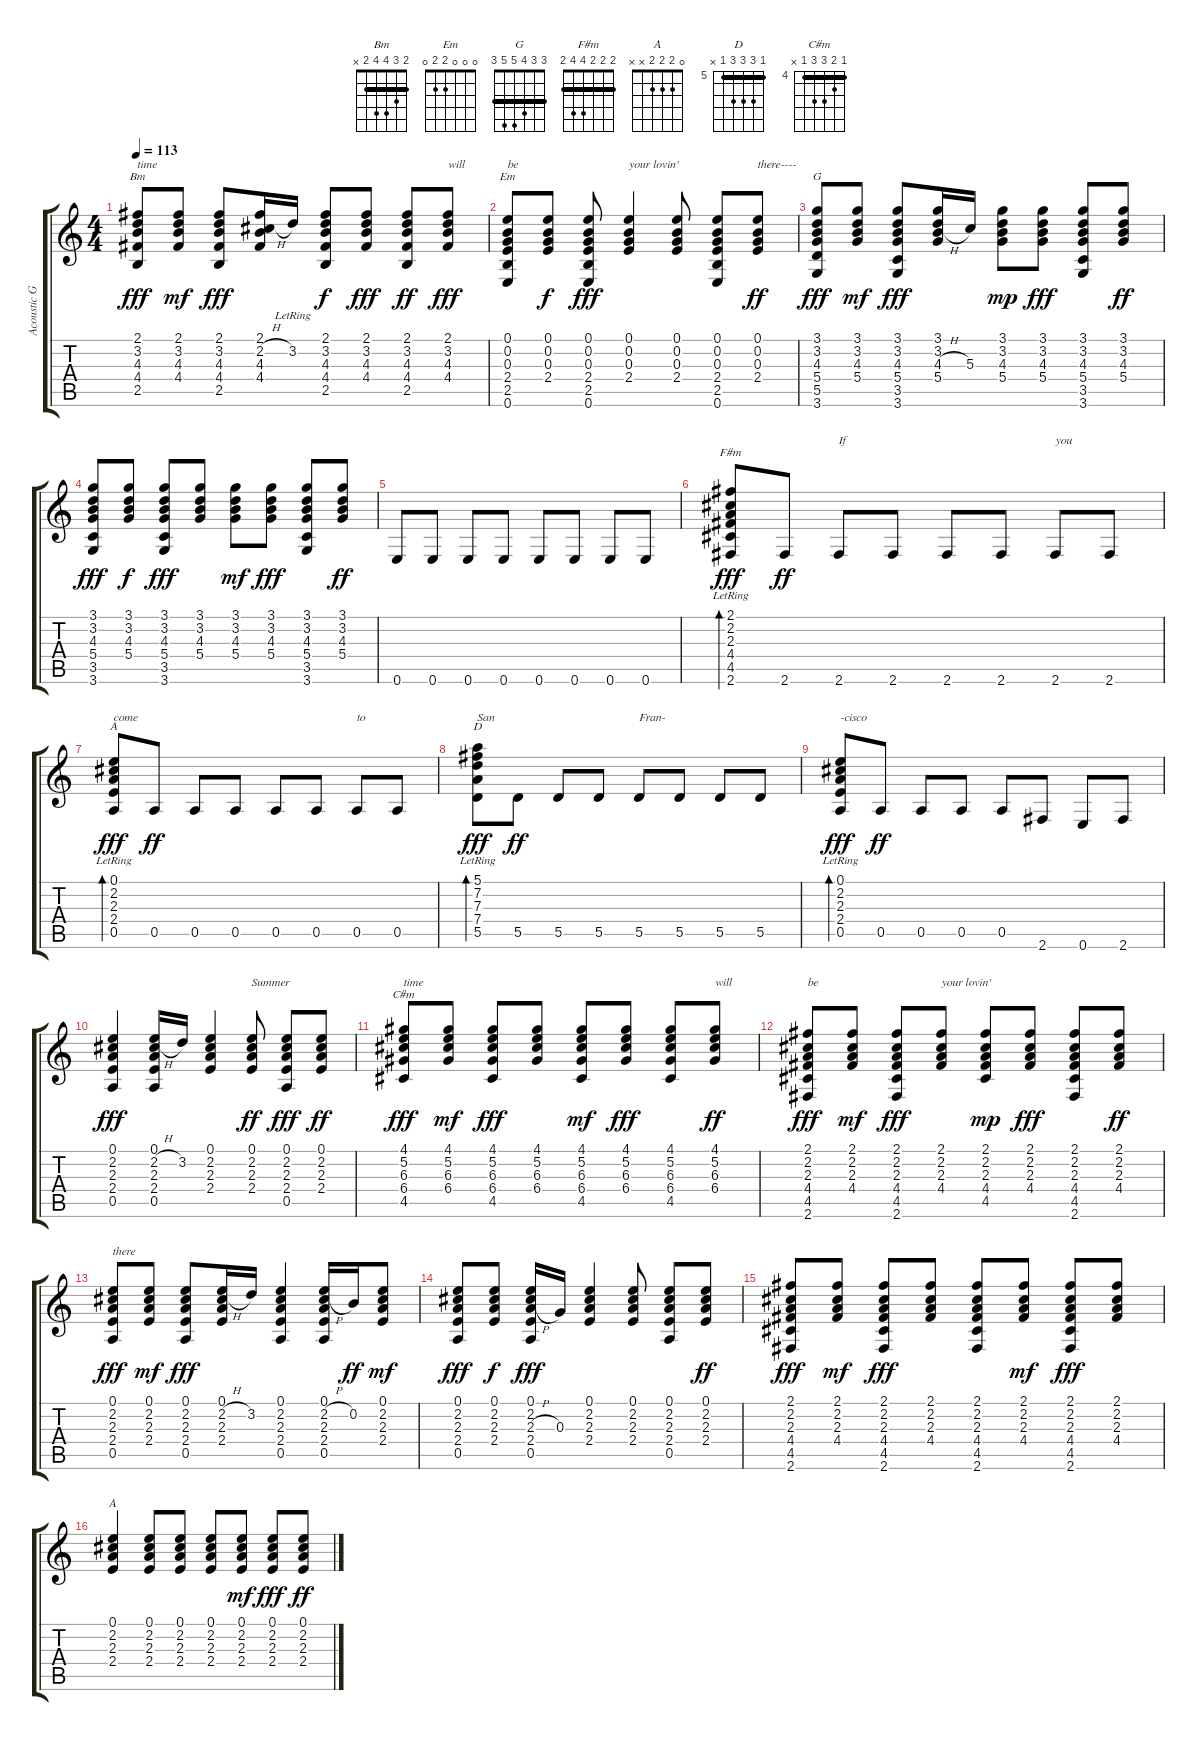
\track ("Acoustic Guitar" "Acoustic G") {instrument acousticguitarsteel}
\staff {score tabs}
\tuning (E4 B3 G3 D3 A2 E2) {hide}
\chord ("Bm" 2 3 4 4 2 x) {barre 2}
\chord ("Em" 0 0 0 2 2 0)
\chord ("G" 3 3 4 5 5 3) {barre 3}
\chord ("F#m" 2 2 2 4 4 2) {barre 2}
\chord ("A" 0 2 2 2 0 x)
\chord ("D" 5 7 7 7 5 x) {firstfret 5 barre 5}
\chord ("C#m" 4 5 6 6 4 x) {firstfret 4 barre 4}
\chord ("A" 0 2 2 2 x x)
\ts (4 4)
\tempo 113
\clef g2
\ks c
(2.1 3.2 4.3 4.4 2.5).8{ch "Bm" txt "time" dy fff} (2.1 3.2 4.3 4.4).8{dy mf} (2.1 3.2 4.3 4.4 2.5).8{dy fff} (2.1 2.2{h} 4.3 4.4).16 3.2{lr}.16 (2.1 3.2 4.3 4.4 2.5).8{dy f} (2.1 3.2 4.3 4.4).8{dy fff} (2.1 3.2 4.3 4.4 2.5).8{dy ff} (2.1 3.2 4.3 4.4).8{txt "will" dy fff} |
(0.1 0.2 0.3 2.4 2.5 0.6).8{ch "Em" txt "be"} (0.1 0.2 0.3 2.4).8{dy f} (0.1 0.2 0.3 2.4 2.5 0.6).8{dy fff} (0.1 0.2 0.3 2.4).4{txt "your lovin'"} (0.1 0.2 0.3 2.4).8 (0.1 0.2 0.3 2.4 2.5 0.6).8 (0.1 0.2 0.3 2.4).8{txt "there----" dy ff} |
(3.1 3.2 4.3 5.4 5.5 3.6).8{ch "G" dy fff} (3.1 3.2 4.3 5.4).8{dy mf} (3.1 3.2 4.3 5.4 3.5 3.6).8{dy fff} (3.1 3.2 4.3{h} 5.4).16 5.3.16 (3.1 3.2 4.3 5.4).8{dy mp} (3.1 3.2 4.3 5.4).8{dy fff} (3.1 3.2 4.3 5.4 3.5 3.6).8 (3.1 3.2 4.3 5.4).8{dy ff} |
(3.1 3.2 4.3 5.4 3.5 3.6).8{dy fff} (3.1 3.2 4.3 5.4).8{dy f} (3.1 3.2 4.3 5.4 3.5 3.6).8{dy fff} (3.1 3.2 4.3 5.4).8 (3.1 3.2 4.3 5.4).8{dy mf} (3.1 3.2 4.3 5.4).8{dy fff} (3.1 3.2 4.3 5.4 3.5 3.6).8 (3.1 3.2 4.3 5.4).8{dy ff} |
0.6.8 0.6.8 0.6.8 0.6.8 0.6.8 0.6.8 0.6.8 0.6.8 |
(2.1{lr} 2.2{lr} 2.3{lr} 4.4{lr} 4.5{lr} 2.6).8{bd 120 ch "F#m" dy fff} 2.6.8{dy ff} 2.6.8{txt "If"} 2.6.8 2.6.8 2.6.8 2.6.8{txt "you"} 2.6.8 |
(0.1{lr} 2.2{lr} 2.3{lr} 2.4{lr} 0.5).8{bd 120 ch "A" txt "come" dy fff} 0.5.8{dy ff} 0.5.8 0.5.8 0.5.8 0.5.8 0.5.8{txt "to"} 0.5.8 |
(5.1{lr} 7.2{lr} 7.3{lr} 7.4{lr} 5.5).8{bd 120 ch "D" txt "San" dy fff} 5.5.8{dy ff} 5.5.8 5.5.8 5.5.8{txt "Fran-"} 5.5.8 5.5.8 5.5.8 |
(0.1{lr} 2.2{lr} 2.3{lr} 2.4{lr} 0.5).8{bd 120 txt "-cisco" dy fff} 0.5.8{dy ff} 0.5.8 0.5.8 0.5.8 2.6.8 0.6.8 2.6.8 |
(0.1 2.2 2.3 2.4 0.5).4{dy fff} (0.1 2.2{h} 2.3 2.4 0.5).16 3.2.16 (0.1 2.2 2.3 2.4).4 (0.1 2.2 2.3 2.4).8{txt "Summer" dy ff} (0.1 2.2 2.3 2.4 0.5).8{dy fff} (0.1 2.2 2.3 2.4).8{dy ff} |
(4.1 5.2 6.3 6.4 4.5).8{ch "C#m" txt "time" dy fff} (4.1 5.2 6.3 6.4).8{dy mf} (4.1 5.2 6.3 6.4 4.5).8{dy fff} (4.1 5.2 6.3 6.4).8 (4.1 5.2 6.3 6.4 4.5).8{dy mf} (4.1 5.2 6.3 6.4).8{dy fff} (4.1 5.2 6.3 6.4 4.5).8 (4.1 5.2 6.3 6.4).8{txt "will" dy ff} |
(2.1 2.2 2.3 4.4 4.5 2.6).8{txt "be" dy fff} (2.1 2.2 2.3 4.4).8{dy mf} (2.1 2.2 2.3 4.4 4.5 2.6).8{dy fff} (2.1 2.2 2.3 4.4).8{txt "your lovin'"} (2.1 2.2 2.3 4.4 4.5).8{dy mp} (2.1 2.2 2.3 4.4).8{dy fff} (2.1 2.2 2.3 4.4 4.5 2.6).8 (2.1 2.2 2.3 4.4).8{dy ff} |
(0.1 2.2 2.3 2.4 0.5).8{txt "there" dy fff} (0.1 2.2 2.3 2.4).8{dy mf} (0.1 2.2 2.3 2.4 0.5).8{dy fff} (0.1 2.2{h} 2.3 2.4).16 3.2.16 (0.1 2.2 2.3 2.4 0.5).4 (0.1 2.2{h} 2.3 2.4 0.5).16 0.2.16{dy ff} (0.1 2.2 2.3 2.4).8{dy mf} |
(0.1 2.2 2.3 2.4 0.5).8{dy fff} (0.1 2.2 2.3 2.4).8{dy f} (0.1 2.2 2.3{h} 2.4 0.5).16{dy fff} 0.3.16 (0.1 2.2 2.3 2.4).4 (0.1 2.2 2.3 2.4).8 (0.1 2.2 2.3 2.4 0.5).8 (0.1 2.2 2.3 2.4).8{dy ff} |
(2.1 2.2 2.3 4.4 4.5 2.6).8{dy fff} (2.1 2.2 2.3 4.4).8{dy mf} (2.1 2.2 2.3 4.4 4.5 2.6).8{dy fff} (2.1 2.2 2.3 4.4).8 (2.1 2.2 2.3 4.4 4.5 2.6).8 (2.1 2.2 2.3 4.4).8{dy mf} (2.1 2.2 2.3 4.4 4.5 2.6).8{dy fff} (2.1 2.2 2.3 4.4).8 |
(0.1 2.2 2.3 2.4).4{ch "A" volume 0} (0.1 2.2 2.3 2.4).8 (0.1 2.2 2.3 2.4).8 (0.1 2.2 2.3 2.4).8 (0.1 2.2 2.3 2.4).8{dy mf} (0.1 2.2 2.3 2.4).8{dy fff} (0.1 2.2 2.3 2.4).8{dy ff}
